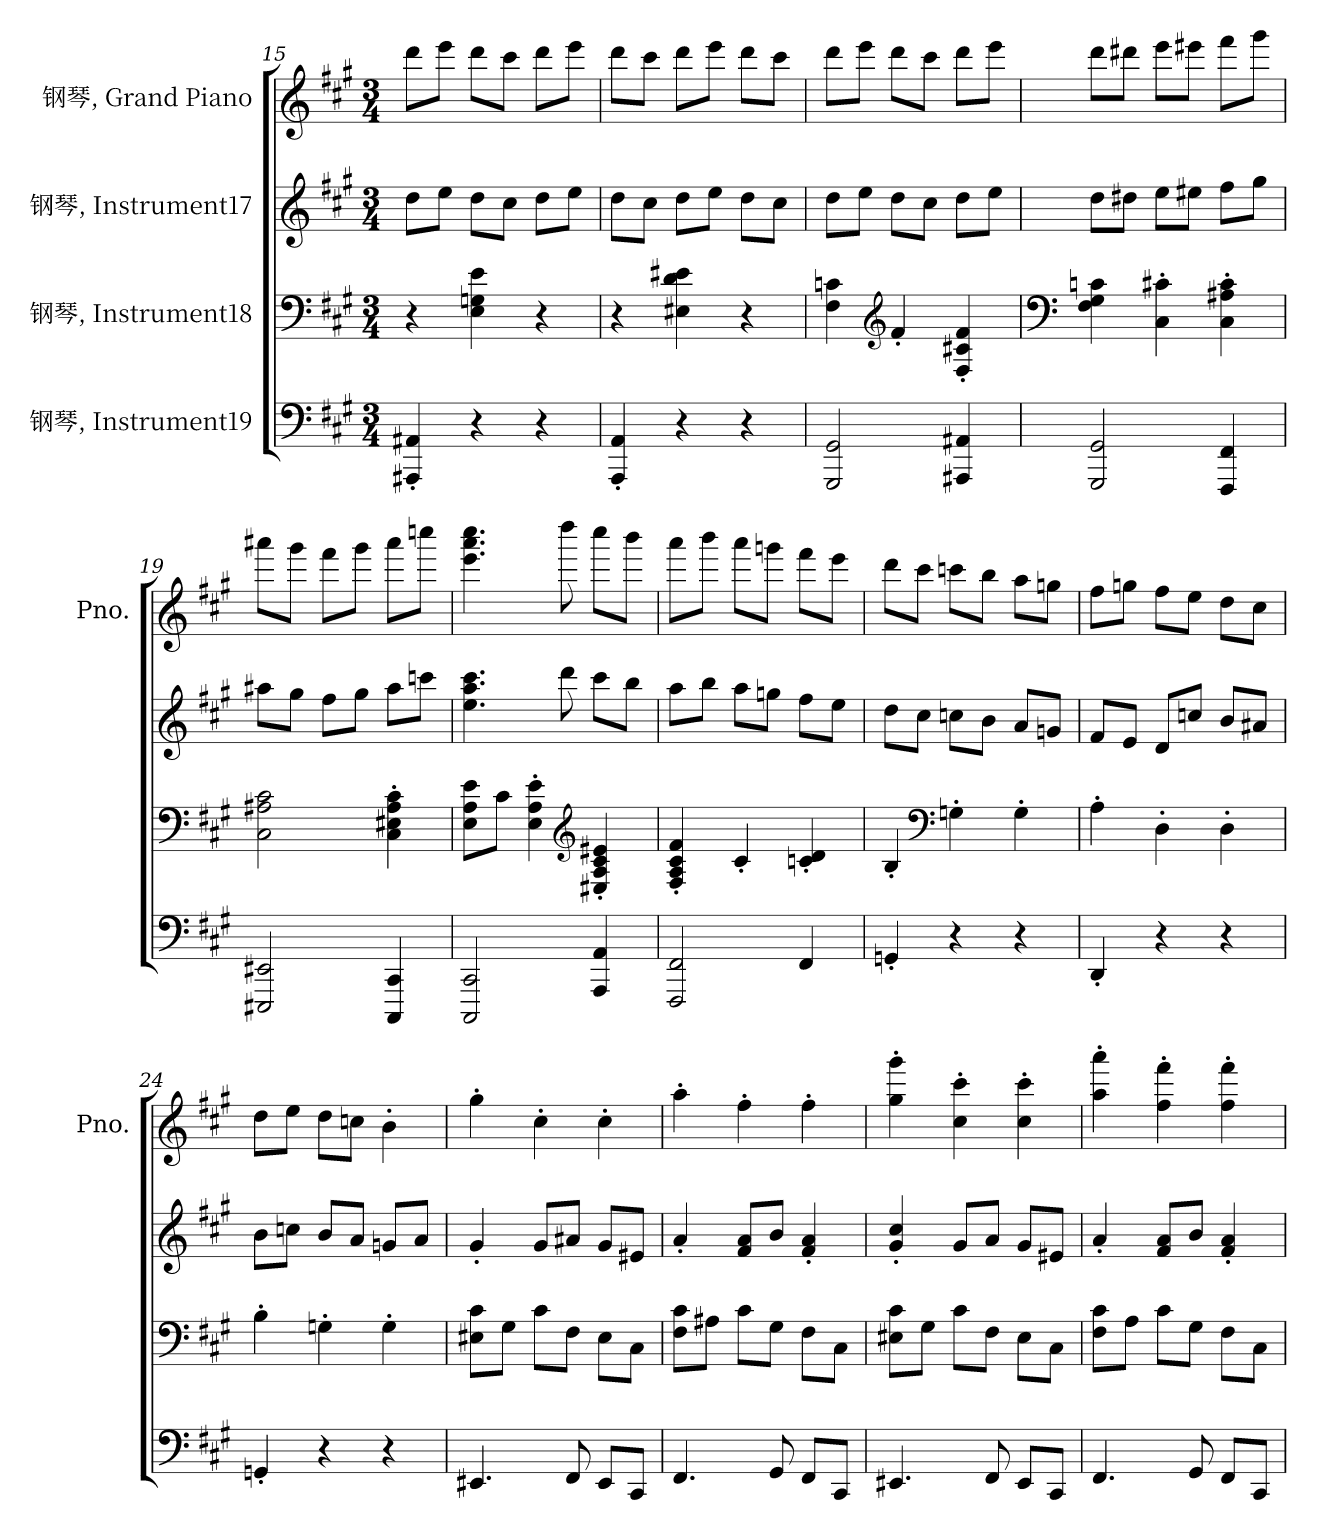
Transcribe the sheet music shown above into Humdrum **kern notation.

**kern	**kern	**kern	**kern
*part4	*part3	*part2	*part1
*staff4	*staff3	*staff2	*staff1
*I"钢琴, Instrument19	*I"钢琴, Instrument18	*I"钢琴, Instrument17	*I"钢琴, Grand Piano
*	*	*	*I'Pno.
*clefF4	*clefF4	*clefG2	*clefG2
*k[f#c#g#]	*k[f#c#g#]	*k[f#c#g#]	*k[f#c#g#]
*M3/4	*M3/4	*M3/4	*M3/4
=15	=15	=15	=15
4AAA#X/' 4AA#X/'	4r	8dd\L	8ddd\L
.	.	8ee\J	8eee\J
4r	4E\ 4Gn\ 4e\	8dd\L	8ddd\L
.	.	8cc#\J	8ccc#\J
4r	4r	8dd\L	8ddd\L
.	.	8ee\J	8eee\J
=16	=16	=16	=16
4AAA/' 4AA/'	4r	8dd\L	8ddd\L
.	.	8cc#\J	8ccc#\J
4r	4E#X\ 4d\ 4e#X\	8dd\L	8ddd\L
.	.	8ee\J	8eee\J
4r	4r	8dd\L	8ddd\L
.	.	8cc#\J	8ccc#\J
!!LO:LB:g=z
=17	=17	=17	=17
2GGG#/ 2GG#/	4F#\ 4cn\	8dd\L	8ddd\L
.	.	8ee\J	8eee\J
*	*clefG2	*	*
.	4f#'/	8dd\L	8ddd\L
.	.	8cc#\J	8ccc#\J
4AAA#X/ 4AA#X/	4F#/' 4c#X/' 4f#/'	8dd\L	8ddd\L
.	.	8ee\J	8eee\J
=18	=18	=18	=18
*	*clefF4	*	*
2GGG#/ 2GG#/	4F#\ 4G#\ 4cn\	8dd\L	8ddd\L
.	.	8dd#X\J	8ddd#X\J
.	4C#\' 4c#X\'	8ee\L	8eee\L
.	.	8ee#X\J	8eee#X\J
4FFF#/ 4FF#/	4C#\' 4A#X\' 4c#\'	8ff#\L	8fff#\L
.	.	8gg#\J	8ggg#\J
=19	=19	=19	=19
2EEE#X/ 2EE#X/	2C#\ 2A#X\ 2c#\	8aa#X\L	8aaa#X\L
.	.	8gg#\J	8ggg#\J
.	.	8ff#\L	8fff#\L
.	.	8gg#\J	8ggg#\J
4CCC#/ 4CC#/	4C#\' 4E#X\' 4A#\' 4c#\'	8aa#\L	8aaa#\L
.	.	8cccn\J	8ccccn\J
=20	=20	=20	=20
2CCC#/ 2CC#/	8E\ 8A\ 8e\L	4.ee\ 4.aa\ 4.ccc#\	4.eee\ 4.aaa\ 4.cccc#\
.	8c#\J	.	.
.	4E\' 4A\' 4e\'	.	.
.	.	8ddd\	8dddd\
*	*clefG2	*	*
4AAA/ 4AA/	4E#X/' 4A/' 4c#/' 4e#X/'	8ccc#\L	8cccc#\L
.	.	8bb\J	8bbb\J
!!LO:LB:g=z
=21	=21	=21	=21
2FFF#/ 2FF#/	4F#/' 4A/' 4c#/' 4f#/'	8aa\L	8aaa\L
.	.	8bb\J	8bbb\J
.	4c#'/	8aa\L	8aaa\L
.	.	8ggn\J	8gggn\J
4FF#/	4cn/' 4d/'	8ff#\L	8fff#\L
.	.	8ee\J	8eee\J
=22	=22	=22	=22
4GGn'/	4B'/	8dd\L	8ddd\L
.	.	8cc#\J	8ccc#\J
*	*clefF4	*	*
4r	4Gn'\	8ccn\L	8cccn\L
.	.	8b\J	8bb\J
4r	4G'\	8a/L	8aa\L
.	.	8gn/J	8ggn\J
=23	=23	=23	=23
4DD'/	4A'\	8f#/L	8ff#\L
.	.	8e/J	8ggn\J
4r	4D'\	8d/L	8ff#\L
.	.	8ccn/J	8ee\J
4r	4D'\	8b/L	8dd\L
.	.	8a#X/J	8cc#\J
=24	=24	=24	=24
4GGn'/	4B'\	8b\L	8dd\L
.	.	8ccn\J	8ee\J
4r	4Gn'\	8b/L	8dd\L
.	.	8a/J	8ccn\J
4r	4G'\	8gn/L	4b'\
.	.	8a/J	.
!!LO:PB:g=z
=25	=25	=25	=25
4.EE#X/	8E#X\ 8c#\L	4g#'/	4gg#'\
.	8G#\J	.	.
.	8c#\L	8g#/L	4cc#'\
8FF#/	8F#\J	8a#X/J	.
8EE#/L	8E#\L	8g#/L	4cc#'\
8CC#/J	8C#\J	8e#X/J	.
=26	=26	=26	=26
4.FF#/	8F#\ 8c#\L	4a'/	4aa'\
.	8A#X\J	.	.
.	8c#\L	8f#/ 8a/L	4ff#'\
8GG#/	8G#\J	8b/J	.
8FF#/L	8F#\L	4f#/' 4a/'	4ff#'\
8CC#/J	8C#\J	.	.
=27	=27	=27	=27
4.EE#X/	8E#X\ 8c#\L	4g#/' 4cc#/'	4gg#\' 4ggg#\'
.	8G#\J	.	.
.	8c#\L	8g#/L	4cc#\' 4ccc#\'
8FF#/	8F#\J	8a/J	.
8EE#/L	8E#\L	8g#/L	4cc#\' 4ccc#\'
8CC#/J	8C#\J	8e#X/J	.
=28	=28	=28	=28
4.FF#/	8F#\ 8c#\L	4a'/	4aa\' 4aaa\'
.	8A\J	.	.
.	8c#\L	8f#/ 8a/L	4ff#\' 4fff#\'
8GG#/	8G#\J	8b/J	.
8FF#/L	8F#\L	4f#/' 4a/'	4ff#\' 4fff#\'
8CC#/J	8C#\J	.	.
=	=	=	=
*-	*-	*-	*-
